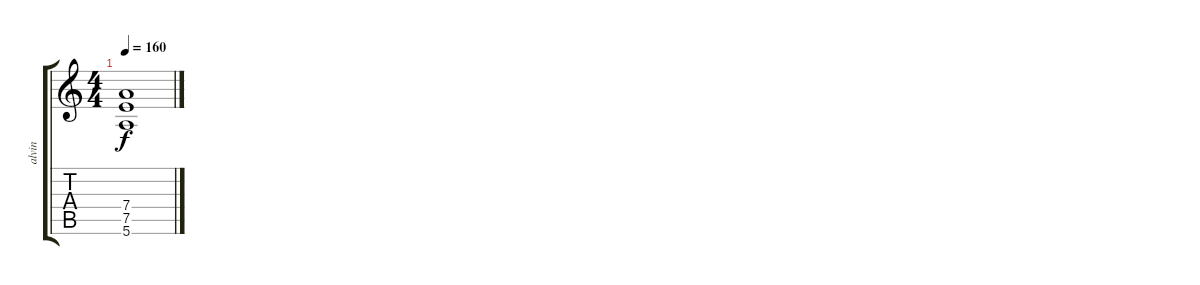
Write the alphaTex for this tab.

\track ("alvin" "alvin") {instrument distortionguitar}
\staff {score tabs}
\tuning (E4 B3 G3 D3 A2 E2) {hide}
\ts (4 4)
\tempo 160
\clef g2
\ks c
(7.4 7.5 5.6).1{dy f volume 0}
